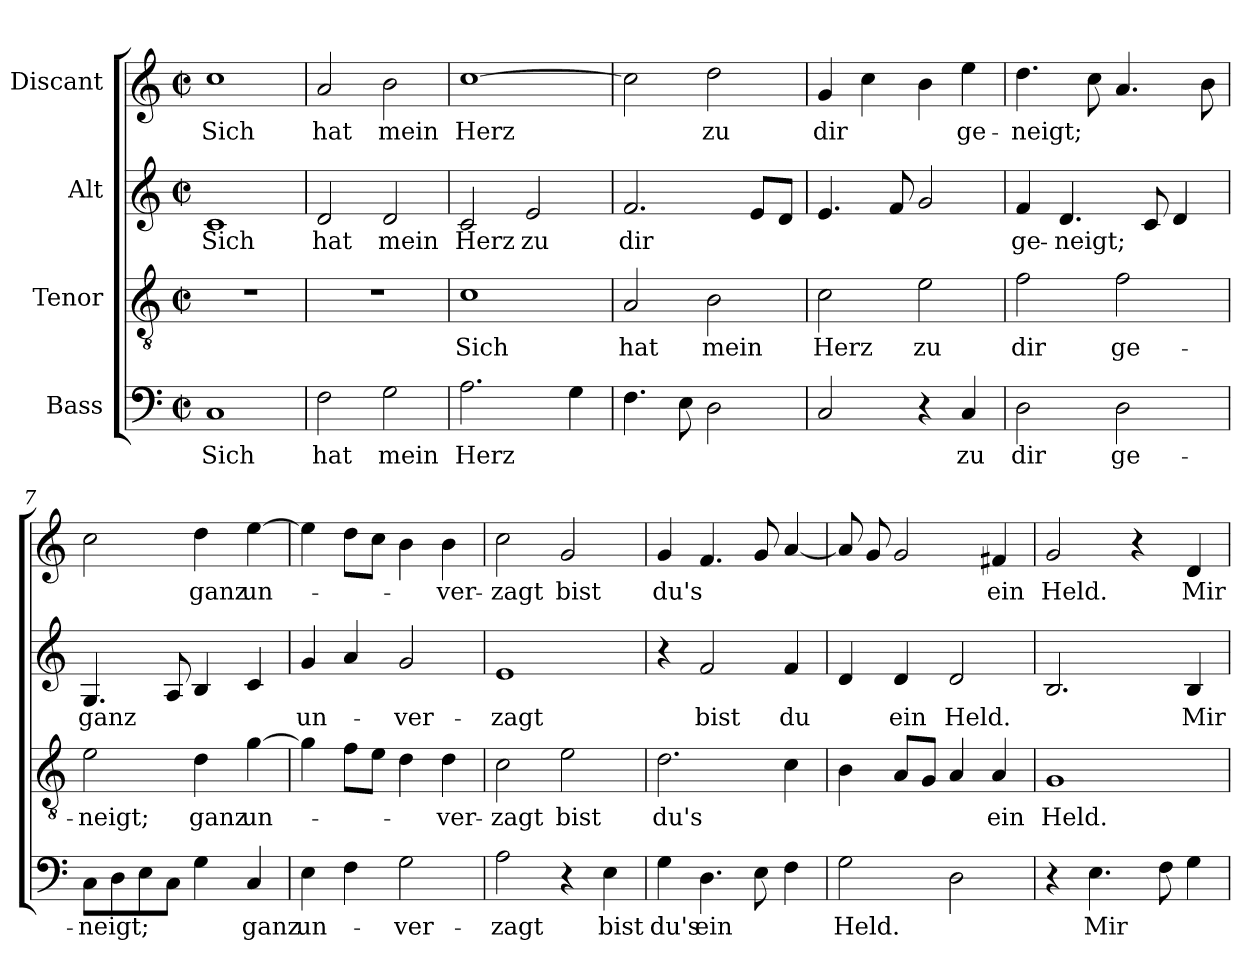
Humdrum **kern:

**kern	**text	**kern	**text	**kern	**text	**kern	**text
*part4	*part4	*part3	*part3	*part2	*part2	*part1	*part1
*staff4	*staff4	*staff3	*staff3	*staff2	*staff2	*staff1	*staff1
*I"Bass	*	*I"Tenor	*	*I"Alt	*	*I"Discant	*
*clefF4	*	*clefGv2	*	*clefG2	*	*clefG2	*
*k[]	*	*k[]	*	*k[]	*	*k[]	*
*M2/2	*	*M2/2	*	*M2/2	*	*M2/2	*
*met(c|)	*	*met(c|)	*	*met(c|)	*	*met(c|)	*
=1	=1	=1	=1	=1	=1	=1	=1
!	!LO:LY:b	!	!	!	!LO:LY:b	!	!LO:LY:b
1C	Sich	1r	.	1c	Sich	1cc	Sich
=2	=2	=2	=2	=2	=2	=2	=2
!	!LO:LY:b	!	!	!	!LO:LY:b	!	!LO:LY:b
2F\	hat	1r	.	2d/	hat	2a/	hat
!	!LO:LY:b	!	!	!	!LO:LY:b	!	!LO:LY:b
2G\	mein	.	.	2d/	mein	2b\	mein
=3	=3	=3	=3	=3	=3	=3	=3
!	!LO:LY:b	!	!LO:LY:b	!	!LO:LY:b	!	!LO:LY:b
2.A\	Herz	1c	Sich	2c/	Herz	[1cc	Herz
!	!	!	!	!	!LO:LY:b	!	!
.	.	.	.	2e/	zu	.	.
4G\	.	.	.	.	.	.	.
=4	=4	=4	=4	=4	=4	=4	=4
!	!	!	!LO:LY:b	!	!LO:LY:b	!	!
4.F\	.	2A/	hat	2.f/	dir	2cc\]	.
8E\	.	.	.	.	.	.	.
!	!	!	!LO:LY:b	!	!	!	!LO:LY:b
2D\	.	2B\	mein	.	.	2dd\	zu
.	.	.	.	8e/L	.	.	.
.	.	.	.	8d/J	.	.	.
=5	=5	=5	=5	=5	=5	=5	=5
!	!	!	!LO:LY:b	!	!	!	!LO:LY:b
2C/	.	2c\	Herz	4.e/	.	4g/	dir
.	.	.	.	.	.	4cc\	.
.	.	.	.	8f/	.	.	.
!	!	!	!LO:LY:b	!	!	!	!
4r	.	2e\	zu	2g/	.	4b\	.
!	!LO:LY:b	!	!	!	!	!	!LO:LY:b
4C/	zu	.	.	.	.	4ee\	ge-
!!LO:LB:g=z
=6	=6	=6	=6	=6	=6	=6	=6
!	!LO:LY:b	!	!LO:LY:b	!	!LO:LY:b	!	!LO:LY:b
2D\	dir	2f\	dir	4f/	ge-	4.dd\	-neigt;
!	!	!	!	!	!LO:LY:b	!	!
.	.	.	.	4.d/	-neigt;	.	.
.	.	.	.	.	.	8cc\	.
!	!LO:LY:b	!	!LO:LY:b	!	!	!	!
2D\	ge-	2f\	ge-	.	.	4.a/	.
.	.	.	.	8c/	.	.	.
.	.	.	.	4d/	.	.	.
.	.	.	.	.	.	8b\	.
=7	=7	=7	=7	=7	=7	=7	=7
!	!LO:LY:b	!	!LO:LY:b	!	!LO:LY:b	!	!
8C\L	-neigt;	2e\	-neigt;	4.G/	ganz	2cc\	.
8D\	.	.	.	.	.	.	.
8E\	.	.	.	.	.	.	.
8C\J	.	.	.	8A/	.	.	.
!	!	!	!LO:LY:b	!	!	!	!LO:LY:b
4G\	.	4d\	ganz	4B/	.	4dd\	ganz
!	!LO:LY:b	!	!LO:LY:b	!	!	!	!LO:LY:b
4C/	ganz	[4g\	-un-	4c/	.	[4ee\	un-
=8	=8	=8	=8	=8	=8	=8	=8
!	!LO:LY:b	!	!	!	!LO:LY:b	!	!
4E\	un-	4g\]	.	4g/	un-	4ee\]	.
4F\	.	8f\L	.	4a/	.	8dd\L	.
.	.	8e\J	.	.	.	8cc\J	.
!	!LO:LY:b	!	!	!	!LO:LY:b	!	!
2G\	-ver-	4d\	.	2g/	-ver-	4b\	.
!	!	!	!LO:LY:b	!	!	!	!LO:LY:b
.	.	4d\	-ver-	.	.	4b\	-ver-
=9	=9	=9	=9	=9	=9	=9	=9
!	!LO:LY:b	!	!LO:LY:b	!	!LO:LY:b	!	!LO:LY:b
2A\	-zagt	2c\	-zagt	1e	-zagt	2cc\	-zagt
!	!	!	!LO:LY:b	!	!	!	!LO:LY:b
4r	.	2e\	bist	.	.	2g/	bist
!	!LO:LY:b	!	!	!	!	!	!
4E\	bist	.	.	.	.	.	.
=10	=10	=10	=10	=10	=10	=10	=10
!	!LO:LY:b	!	!LO:LY:b	!	!	!	!LO:LY:b
4G\	du's	2.d\	du's	4r	.	4g/	du's
!	!LO:LY:b	!	!	!	!LO:LY:b	!	!
4.D\	ein	.	.	2f/	bist	4.f/	.
8E\	.	.	.	.	.	8g/	.
!	!	!	!	!	!LO:LY:b	!	!
4F\	.	4c\	.	4f/	du	[4a/	.
!!LO:LB:g=z
=11	=11	=11	=11	=11	=11	=11	=11
!	!LO:LY:b	!	!	!	!	!	!
2G\	Held.	4B\	.	4d/	.	8a/]	.
.	.	.	.	.	.	8g/	.
!	!	!	!	!	!LO:LY:b	!	!
.	.	8A/L	.	4d/	ein	2g/	.
.	.	8G/J	.	.	.	.	.
!	!	!	!	!	!LO:LY:b	!	!
2D\	.	4A/	.	2d/	Held.	.	.
!	!	!	!LO:LY:b	!	!	!	!LO:LY:b
.	.	4A/	ein	.	.	4f#X/	ein
=12	=12	=12	=12	=12	=12	=12	=12
!	!	!	!LO:LY:b	!	!	!	!LO:LY:b
4r	.	1G	Held.	2.B/	.	2g/	Held.
!	!LO:LY:b	!	!	!	!	!	!
4.E\	Mir	.	.	.	.	.	.
.	.	.	.	.	.	4r	.
8F\	.	.	.	.	.	.	.
!	!	!	!	!	!LO:LY:b	!	!LO:LY:b
4G\	.	.	.	4B/	Mir	4d/	Mir
=	=	=	=	=	=	=	=
*-	*-	*-	*-	*-	*-	*-	*-
